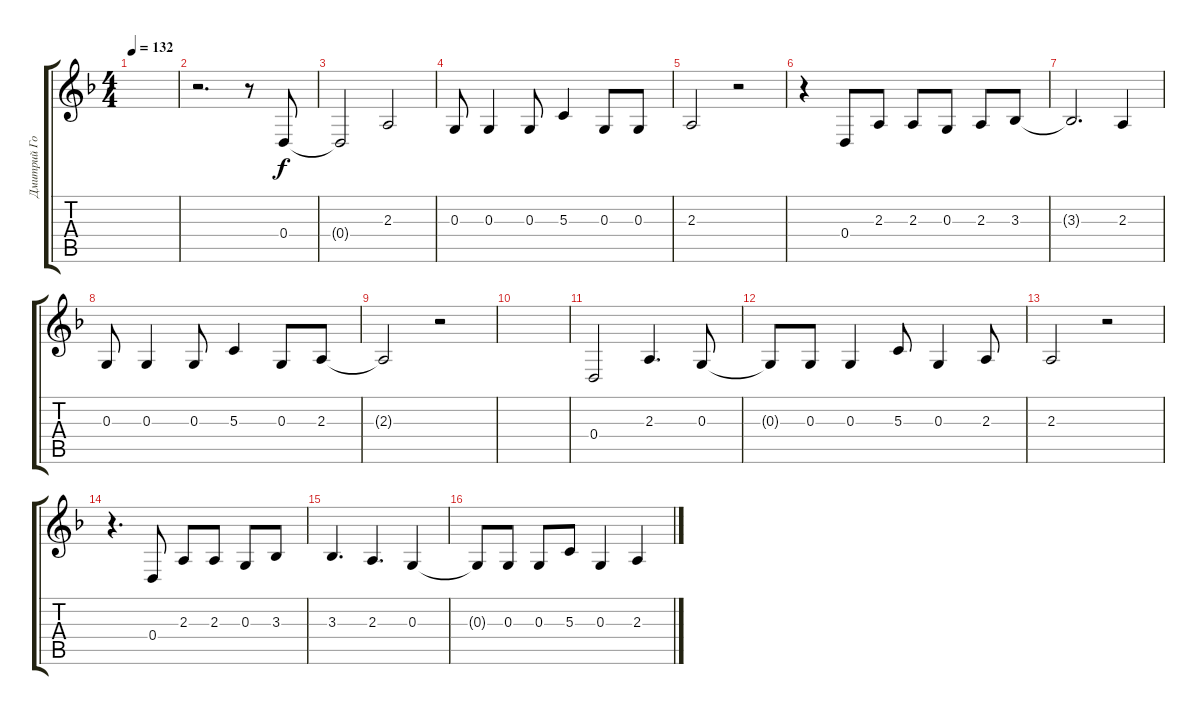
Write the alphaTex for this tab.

\track ("Дмитрий Голяшев (Бэк-Вокал)" "Дмитрий Го") {instrument baritonesax}
\staff {score tabs}
\tuning (E4 B3 G3 D3 A2 E2) {hide}
\ts (4 4)
\tempo 132
\clef g2
\ks f
|
r.2{d} r.8 0.4.8 |
0.4{t}.2 2.3.2 |
0.3.8 0.3.4 0.3.8 5.3.4 0.3.8 0.3.8 |
2.3.2 r.2 |
r.4 0.4.8 2.3.8 2.3.8 0.3.8 2.3.8 3.3.8 |
3.3{t}.2{d} 2.3.4 |
0.3.8 0.3.4 0.3.8 5.3.4 0.3.8 2.3.8 |
2.3{t}.2 r.2 |
|
0.4.2 2.3.4{d} 0.3.8 |
0.3{t}.8 0.3.8 0.3.4 5.3.8 0.3.4 2.3.8 |
2.3.2 r.2 |
r.4{d} 0.4.8 2.3.8 2.3.8 0.3.8 3.3.8 |
3.3.4{d} 2.3.4{d} 0.3.4 |
0.3{t}.8 0.3.8 0.3.8 5.3.8 0.3.4 2.3.4
